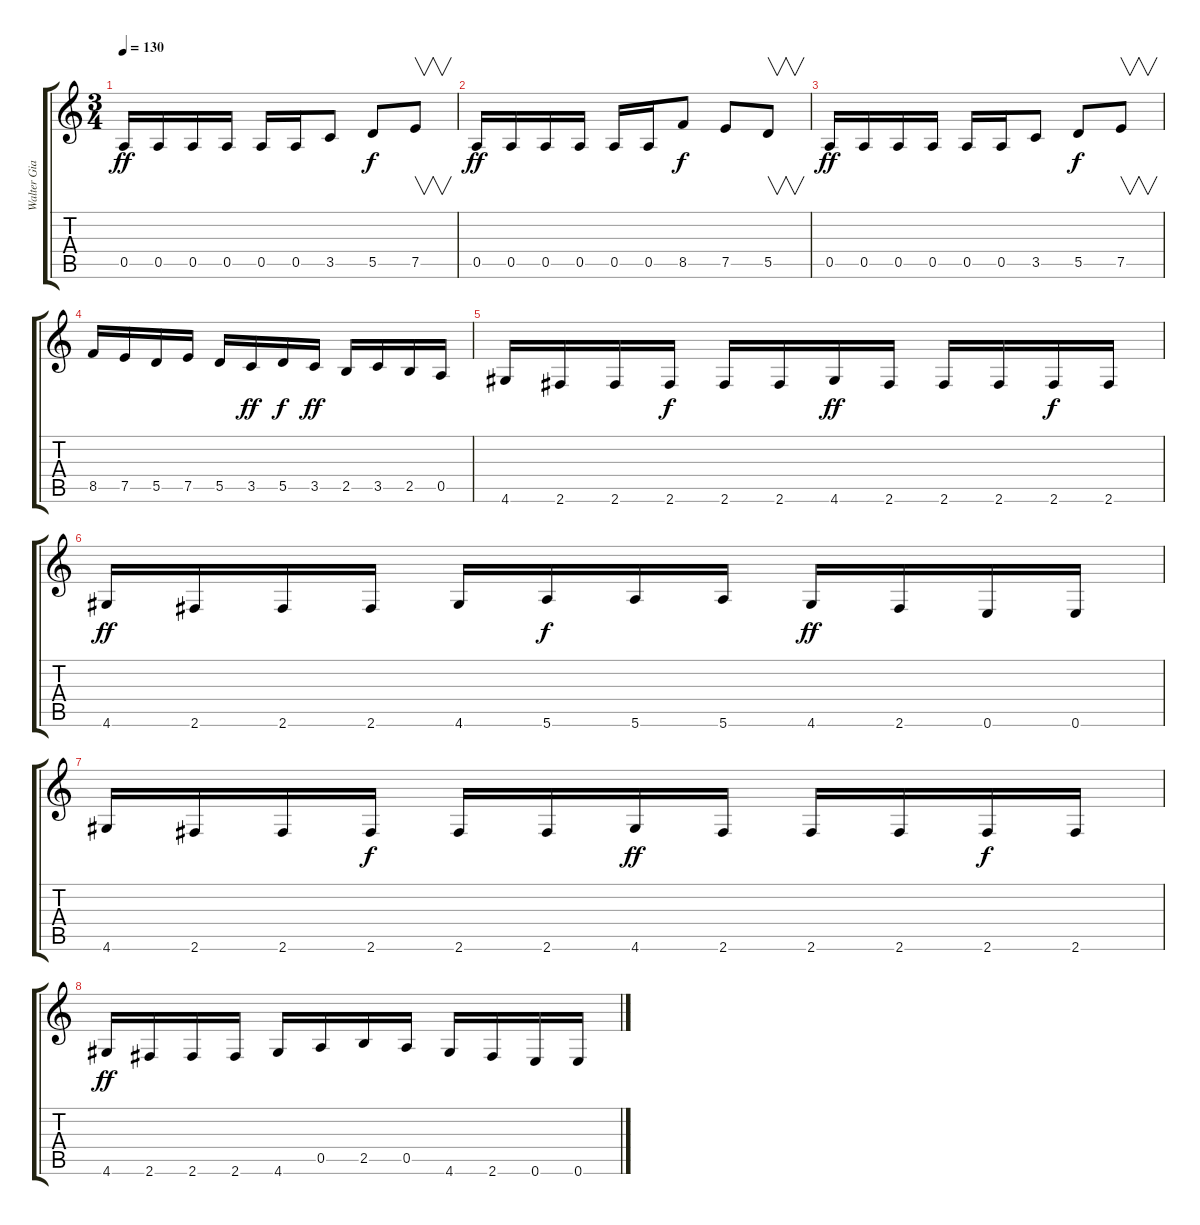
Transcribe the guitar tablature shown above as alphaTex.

\track ("Walter Giardino" "Walter Gia") {instrument overdrivenguitar}
\staff {score tabs}
\tuning (E4 B3 G3 D3 A2 E2) {hide}
\ts (3 4)
\tempo 130
\clef g2
\ks c
0.5.16{dy ff} 0.5.16 0.5.16 0.5.16 0.5.16 0.5.16 3.5.8 5.5.8{dy f} 7.5.8{v} |
0.5.16{dy ff} 0.5.16 0.5.16 0.5.16 0.5.16 0.5.16 8.5.8{dy f} 7.5.8 5.5.8{v} |
0.5.16{dy ff} 0.5.16 0.5.16 0.5.16 0.5.16 0.5.16 3.5.8 5.5.8{dy f} 7.5.8{v} |
8.5.16 7.5.16 5.5.16 7.5.16 5.5.16 3.5.16{dy ff} 5.5.16{dy f} 3.5.16{dy ff} 2.5.16 3.5.16 2.5.16 0.5.16 |
4.6.16 2.6.16 2.6.16 2.6.16{dy f} 2.6.16 2.6.16 4.6.16{dy ff} 2.6.16 2.6.16 2.6.16 2.6.16{dy f} 2.6.16 |
4.6.16{dy ff} 2.6.16 2.6.16 2.6.16 4.6.16 5.6.16{dy f} 5.6.16 5.6.16 4.6.16{dy ff} 2.6.16 0.6.16 0.6.16 |
4.6.16 2.6.16 2.6.16 2.6.16{dy f} 2.6.16 2.6.16 4.6.16{dy ff} 2.6.16 2.6.16 2.6.16 2.6.16{dy f} 2.6.16 |
4.6.16{dy ff} 2.6.16 2.6.16 2.6.16 4.6.16 0.5.16 2.5.16 0.5.16 4.6.16 2.6.16 0.6.16 0.6.16
